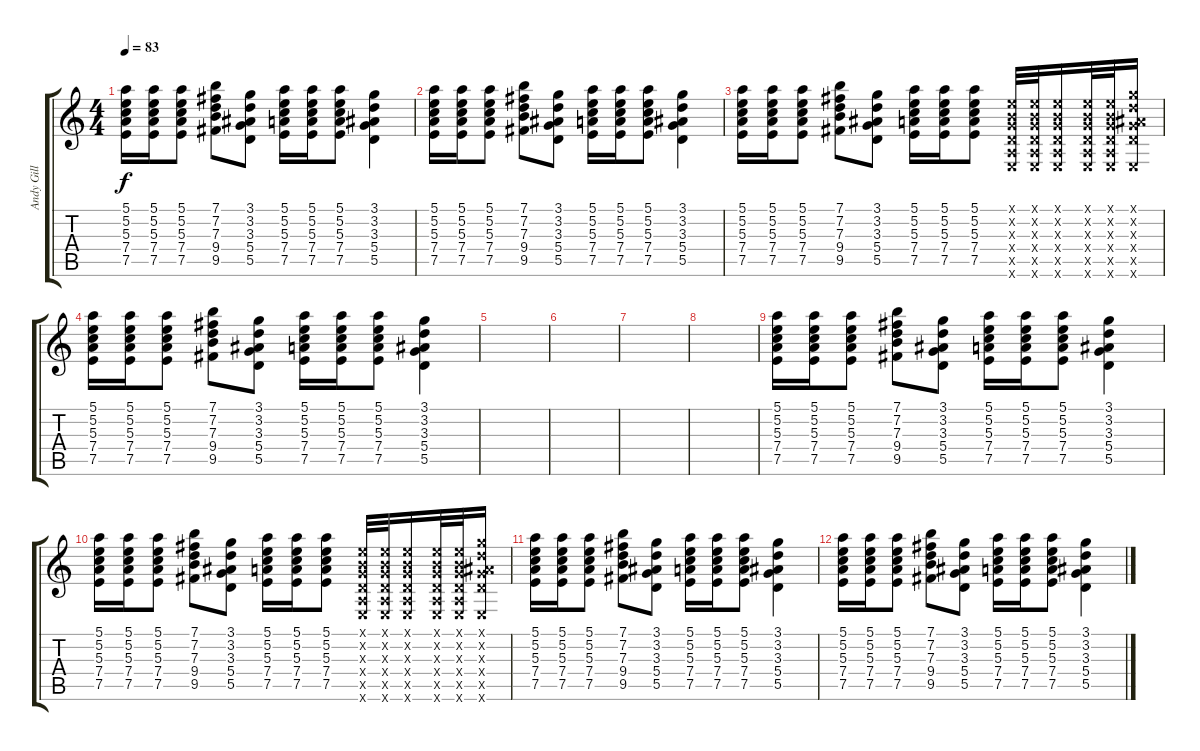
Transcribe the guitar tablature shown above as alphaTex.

\track ("Andy Gill" "Andy Gill") {instrument electricguitarclean}
\staff {score tabs}
\tuning (E4 B3 G3 D3 A2 E2) {hide}
\ts (4 4)
\tempo 83
\clef g2
\ks c
(5.1 5.2 5.3 7.4 7.5).16{dy f} (5.1 5.2 5.3 7.4 7.5).16 (5.1 5.2 5.3 7.4 7.5).8 (7.1 7.2 7.3 9.4 9.5).8 (3.1 3.2 3.3 5.4 5.5).8 (5.1 5.2 5.3 7.4 7.5).16 (5.1 5.2 5.3 7.4 7.5).16 (5.1 5.2 5.3 7.4 7.5).8 (3.1 3.2 3.3 5.4 5.5).4 |
(5.1 5.2 5.3 7.4 7.5).16 (5.1 5.2 5.3 7.4 7.5).16 (5.1 5.2 5.3 7.4 7.5).8 (7.1 7.2 7.3 9.4 9.5).8 (3.1 3.2 3.3 5.4 5.5).8 (5.1 5.2 5.3 7.4 7.5).16 (5.1 5.2 5.3 7.4 7.5).16 (5.1 5.2 5.3 7.4 7.5).8 (3.1 3.2 3.3 5.4 5.5).4 |
(5.1 5.2 5.3 7.4 7.5).16 (5.1 5.2 5.3 7.4 7.5).16 (5.1 5.2 5.3 7.4 7.5).8 (7.1 7.2 7.3 9.4 9.5).8 (3.1 3.2 3.3 5.4 5.5).8 (5.1 5.2 5.3 7.4 7.5).16 (5.1 5.2 5.3 7.4 7.5).16 (5.1 5.2 5.3 7.4 7.5).8 (0.1{x} 0.2{x} 0.3{x} 0.4{x} 0.5{x} 0.6{x}).32 (0.1{x} 0.2{x} 0.3{x} 0.4{x} 0.5{x} 0.6{x}).32 (0.1{x} 0.2{x} 0.3{x} 0.4{x} 0.5{x} 0.6{x}).16 (0.1{x} 0.2{x} 0.3{x} 0.4{x} 0.5{x} 0.6{x}).32 (0.1{x} 0.2{x} 0.3{x} 0.4{x} 0.5{x} 0.6{x}).32 (3.1{x} 3.2{x} 3.3{x} 5.4{x} 5.5{x} 0.6{x}).16 |
(5.1 5.2 5.3 7.4 7.5).16 (5.1 5.2 5.3 7.4 7.5).16 (5.1 5.2 5.3 7.4 7.5).8 (7.1 7.2 7.3 9.4 9.5).8 (3.1 3.2 3.3 5.4 5.5).8 (5.1 5.2 5.3 7.4 7.5).16 (5.1 5.2 5.3 7.4 7.5).16 (5.1 5.2 5.3 7.4 7.5).8 (3.1 3.2 3.3 5.4 5.5).4 |
|
|
|
|
(5.1 5.2 5.3 7.4 7.5).16 (5.1 5.2 5.3 7.4 7.5).16 (5.1 5.2 5.3 7.4 7.5).8 (7.1 7.2 7.3 9.4 9.5).8 (3.1 3.2 3.3 5.4 5.5).8 (5.1 5.2 5.3 7.4 7.5).16 (5.1 5.2 5.3 7.4 7.5).16 (5.1 5.2 5.3 7.4 7.5).8 (3.1 3.2 3.3 5.4 5.5).4 |
(5.1 5.2 5.3 7.4 7.5).16 (5.1 5.2 5.3 7.4 7.5).16 (5.1 5.2 5.3 7.4 7.5).8 (7.1 7.2 7.3 9.4 9.5).8 (3.1 3.2 3.3 5.4 5.5).8 (5.1 5.2 5.3 7.4 7.5).16 (5.1 5.2 5.3 7.4 7.5).16 (5.1 5.2 5.3 7.4 7.5).8 (0.1{x} 0.2{x} 0.3{x} 0.4{x} 0.5{x} 0.6{x}).32 (0.1{x} 0.2{x} 0.3{x} 0.4{x} 0.5{x} 0.6{x}).32 (0.1{x} 0.2{x} 0.3{x} 0.4{x} 0.5{x} 0.6{x}).16 (0.1{x} 0.2{x} 0.3{x} 0.4{x} 0.5{x} 0.6{x}).32 (0.1{x} 0.2{x} 0.3{x} 0.4{x} 0.5{x} 0.6{x}).32 (3.1{x} 3.2{x} 3.3{x} 5.4{x} 5.5{x} 0.6{x}).16 |
(5.1 5.2 5.3 7.4 7.5).16 (5.1 5.2 5.3 7.4 7.5).16 (5.1 5.2 5.3 7.4 7.5).8 (7.1 7.2 7.3 9.4 9.5).8 (3.1 3.2 3.3 5.4 5.5).8 (5.1 5.2 5.3 7.4 7.5).16 (5.1 5.2 5.3 7.4 7.5).16 (5.1 5.2 5.3 7.4 7.5).8 (3.1 3.2 3.3 5.4 5.5).4 |
(5.1 5.2 5.3 7.4 7.5).16 (5.1 5.2 5.3 7.4 7.5).16 (5.1 5.2 5.3 7.4 7.5).8 (7.1 7.2 7.3 9.4 9.5).8 (3.1 3.2 3.3 5.4 5.5).8 (5.1 5.2 5.3 7.4 7.5).16 (5.1 5.2 5.3 7.4 7.5).16 (5.1 5.2 5.3 7.4 7.5).8 (3.1 3.2 3.3 5.4 5.5).4
